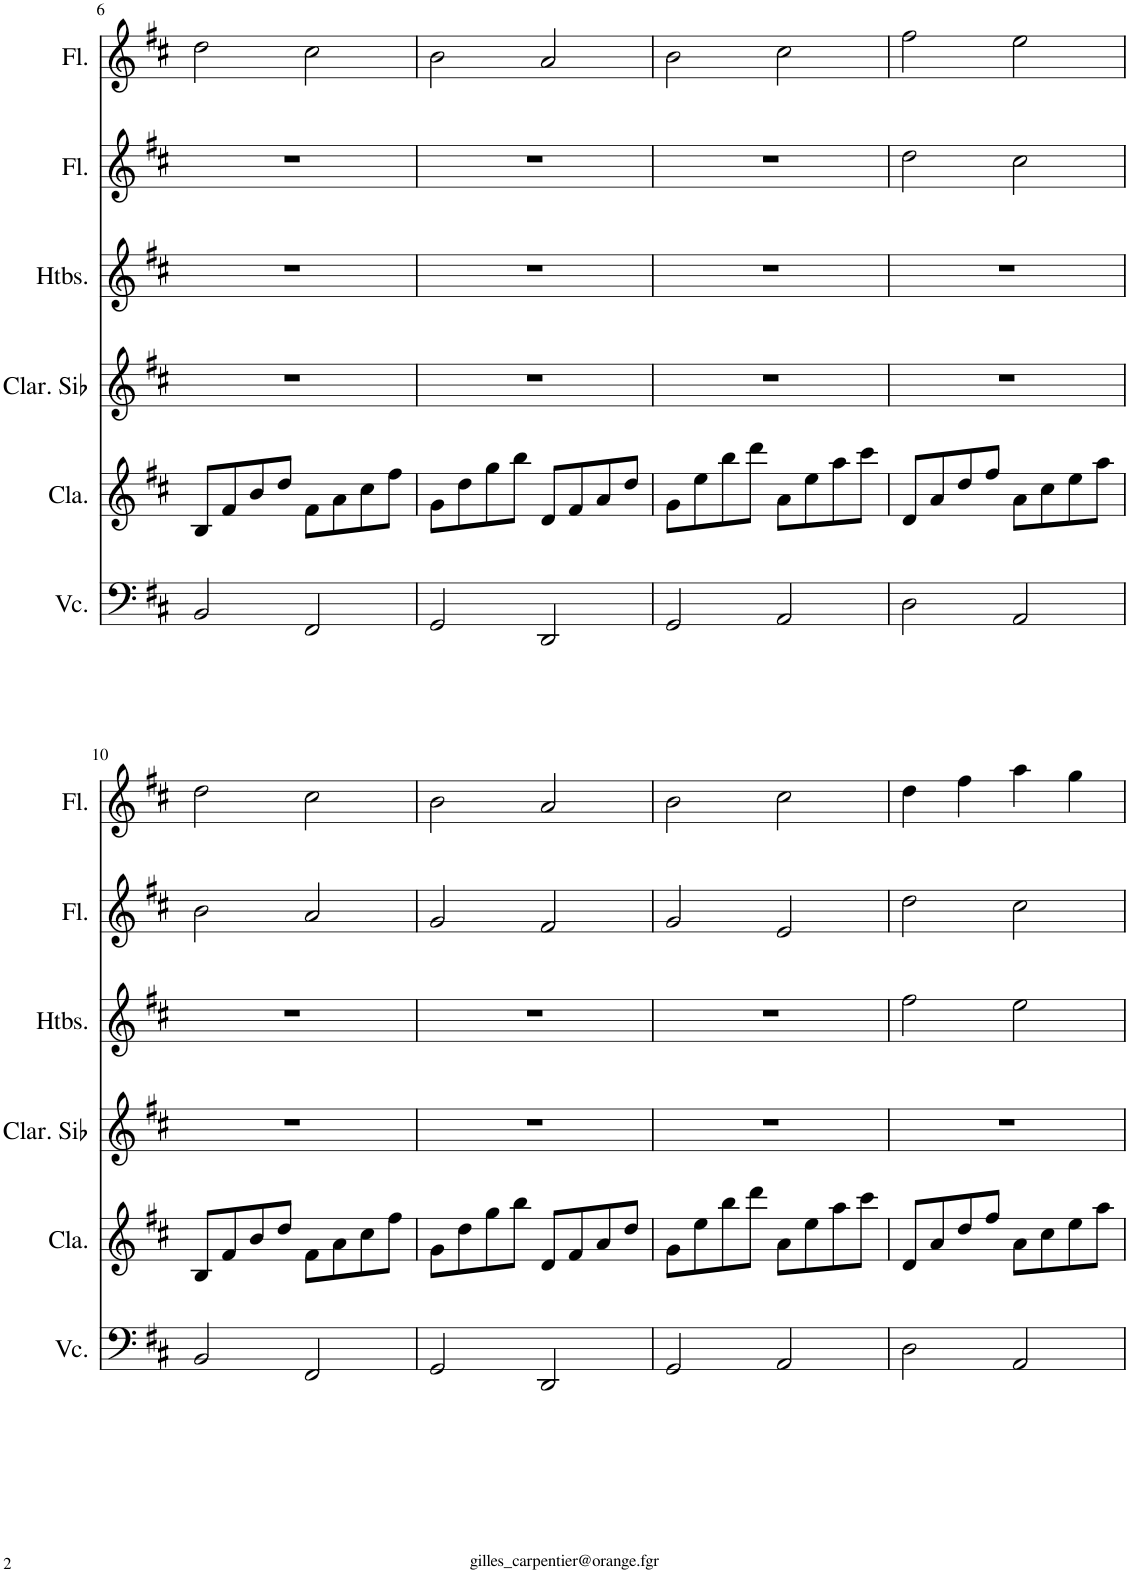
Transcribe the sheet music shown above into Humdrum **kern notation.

**kern	**kern	**kern	**kern	**kern	**kern
*part6	*part5	*part4	*part3	*part2	*part1
*staff6	*staff5	*staff4	*staff3	*staff2	*staff1
*I"Violoncelle, cello	*I"Clavecin, harpsichord	*I"Clarinette en Sib, clarinet	*I"Hautbois, oboe	*I"Flûte, flute 2	*I"Flûte, flute 1
*I'Vc.	*I'Cla.	*I'Clar. Sib	*I'Htbs.	*I'Fl.	*I'Fl.
!!LO:PB:g=z
*clefF4	*clefG2	*clefG2	*clefG2	*clefG2	*clefG2
*	*	*Trd1c2	*	*	*
*k[f#c#]	*k[f#c#]	*k[f#c#]	*k[f#c#]	*k[f#c#]	*k[f#c#]
*M4/4	*M4/4	*M4/4	*M4/4	*M4/4	*M4/4
=6	=6	=6	=6	=6	=6
2BB/	8B/L	1r	1r	1r	2dd\
.	8f#/	.	.	.	.
.	8b/	.	.	.	.
.	8dd/J	.	.	.	.
2FF#/	8f#\L	.	.	.	2cc#\
.	8a\	.	.	.	.
.	8cc#\	.	.	.	.
.	8ff#\J	.	.	.	.
=7	=7	=7	=7	=7	=7
2GG/	8g\L	1r	1r	1r	2b\
.	8dd\	.	.	.	.
.	8gg\	.	.	.	.
.	8bb\J	.	.	.	.
2DD/	8d/L	.	.	.	2a/
.	8f#/	.	.	.	.
.	8a/	.	.	.	.
.	8dd/J	.	.	.	.
=8	=8	=8	=8	=8	=8
2GG/	8g\L	1r	1r	1r	2b\
.	8ee\	.	.	.	.
.	8bb\	.	.	.	.
.	8ddd\J	.	.	.	.
2AA/	8a\L	.	.	.	2cc#\
.	8ee\	.	.	.	.
.	8aa\	.	.	.	.
.	8ccc#\J	.	.	.	.
=9	=9	=9	=9	=9	=9
2D\	8d/L	1r	1r	2dd\	2ff#\
.	8a/	.	.	.	.
.	8dd/	.	.	.	.
.	8ff#/J	.	.	.	.
2AA/	8a\L	.	.	2cc#\	2ee\
.	8cc#\	.	.	.	.
.	8ee\	.	.	.	.
.	8aa\J	.	.	.	.
!!LO:LB:g=z
=10	=10	=10	=10	=10	=10
2BB/	8B/L	1r	1r	2b\	2dd\
.	8f#/	.	.	.	.
.	8b/	.	.	.	.
.	8dd/J	.	.	.	.
2FF#/	8f#\L	.	.	2a/	2cc#\
.	8a\	.	.	.	.
.	8cc#\	.	.	.	.
.	8ff#\J	.	.	.	.
=11	=11	=11	=11	=11	=11
2GG/	8g\L	1r	1r	2g/	2b\
.	8dd\	.	.	.	.
.	8gg\	.	.	.	.
.	8bb\J	.	.	.	.
2DD/	8d/L	.	.	2f#/	2a/
.	8f#/	.	.	.	.
.	8a/	.	.	.	.
.	8dd/J	.	.	.	.
=12	=12	=12	=12	=12	=12
2GG/	8g\L	1r	1r	2g/	2b\
.	8ee\	.	.	.	.
.	8bb\	.	.	.	.
.	8ddd\J	.	.	.	.
2AA/	8a\L	.	.	2e/	2cc#\
.	8ee\	.	.	.	.
.	8aa\	.	.	.	.
.	8ccc#\J	.	.	.	.
=13	=13	=13	=13	=13	=13
2D\	8d/L	1r	2ff#\	2dd\	4dd\
.	8a/	.	.	.	.
.	8dd/	.	.	.	4ff#\
.	8ff#/J	.	.	.	.
2AA/	8a\L	.	2ee\	2cc#\	4aa\
.	8cc#\	.	.	.	.
.	8ee\	.	.	.	4gg\
.	8aa\J	.	.	.	.
=	=	=	=	=	=
*-	*-	*-	*-	*-	*-
